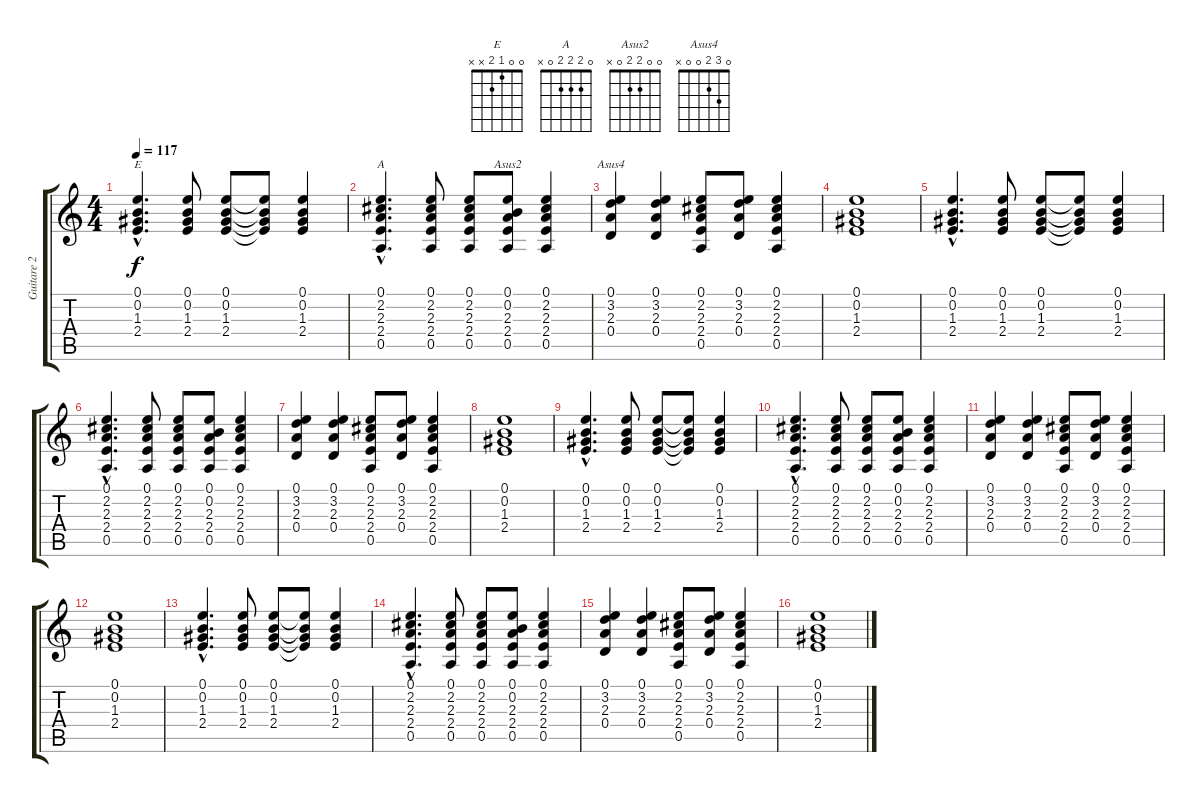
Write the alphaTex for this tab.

\track ("Guitare 2 (?)" "Guitare 2 ") {instrument acousticguitarsteel}
\staff {score tabs}
\tuning (E4 B3 G3 D3 A2 E2) {hide}
\chord ("E" 0 0 1 2 x x)
\chord ("A" 0 2 2 2 0 x)
\chord ("Asus2" 0 0 2 2 0 x)
\chord ("Asus4" 0 3 2 0 0 x)
\ts (4 4)
\tempo 117
\clef g2
\ks c
(0.1{hac} 0.2{hac} 1.3{hac} 2.4{hac}).4{d ch "E" dy f} (0.1 0.2 1.3 2.4).8 (0.1 0.2 1.3 2.4).8 (0.1{t} 0.2{t} 1.3{t} 2.4{t}).8 (0.1 0.2 1.3 2.4).4 |
(0.1{hac} 2.2{hac} 2.3{hac} 2.4{hac} 0.5{hac}).4{d ch "A"} (0.1 2.2 2.3 2.4 0.5).8 (0.1 2.2 2.3 2.4 0.5).8 (0.1 0.2 2.3 2.4 0.5).8{ch "Asus2"} (0.1 2.2 2.3 2.4 0.5).4 |
(0.1 3.2 2.3 0.4).4{ch "Asus4"} (0.1 3.2 2.3 0.4).4 (0.1 2.2 2.3 2.4 0.5).8 (0.1 3.2 2.3 0.4).8 (0.1 2.2 2.3 2.4 0.5).4 |
(0.1 0.2 1.3 2.4).1 |
(0.1{hac} 0.2{hac} 1.3{hac} 2.4{hac}).4{d} (0.1 0.2 1.3 2.4).8 (0.1 0.2 1.3 2.4).8 (0.1{t} 0.2{t} 1.3{t} 2.4{t}).8 (0.1 0.2 1.3 2.4).4 |
(0.1{hac} 2.2{hac} 2.3{hac} 2.4{hac} 0.5{hac}).4{d} (0.1 2.2 2.3 2.4 0.5).8 (0.1 2.2 2.3 2.4 0.5).8 (0.1 0.2 2.3 2.4 0.5).8 (0.1 2.2 2.3 2.4 0.5).4 |
(0.1 3.2 2.3 0.4).4 (0.1 3.2 2.3 0.4).4 (0.1 2.2 2.3 2.4 0.5).8 (0.1 3.2 2.3 0.4).8 (0.1 2.2 2.3 2.4 0.5).4 |
(0.1 0.2 1.3 2.4).1 |
(0.1{hac} 0.2{hac} 1.3{hac} 2.4{hac}).4{d} (0.1 0.2 1.3 2.4).8 (0.1 0.2 1.3 2.4).8 (0.1{t} 0.2{t} 1.3{t} 2.4{t}).8 (0.1 0.2 1.3 2.4).4 |
(0.1{hac} 2.2{hac} 2.3{hac} 2.4{hac} 0.5{hac}).4{d} (0.1 2.2 2.3 2.4 0.5).8 (0.1 2.2 2.3 2.4 0.5).8 (0.1 0.2 2.3 2.4 0.5).8 (0.1 2.2 2.3 2.4 0.5).4 |
(0.1 3.2 2.3 0.4).4 (0.1 3.2 2.3 0.4).4 (0.1 2.2 2.3 2.4 0.5).8 (0.1 3.2 2.3 0.4).8 (0.1 2.2 2.3 2.4 0.5).4 |
(0.1 0.2 1.3 2.4).1 |
(0.1{hac} 0.2{hac} 1.3{hac} 2.4{hac}).4{d} (0.1 0.2 1.3 2.4).8 (0.1 0.2 1.3 2.4).8 (0.1{t} 0.2{t} 1.3{t} 2.4{t}).8 (0.1 0.2 1.3 2.4).4 |
(0.1{hac} 2.2{hac} 2.3{hac} 2.4{hac} 0.5{hac}).4{d} (0.1 2.2 2.3 2.4 0.5).8 (0.1 2.2 2.3 2.4 0.5).8 (0.1 0.2 2.3 2.4 0.5).8 (0.1 2.2 2.3 2.4 0.5).4 |
(0.1 3.2 2.3 0.4).4 (0.1 3.2 2.3 0.4).4 (0.1 2.2 2.3 2.4 0.5).8 (0.1 3.2 2.3 0.4).8 (0.1 2.2 2.3 2.4 0.5).4 |
(0.1 0.2 1.3 2.4).1
